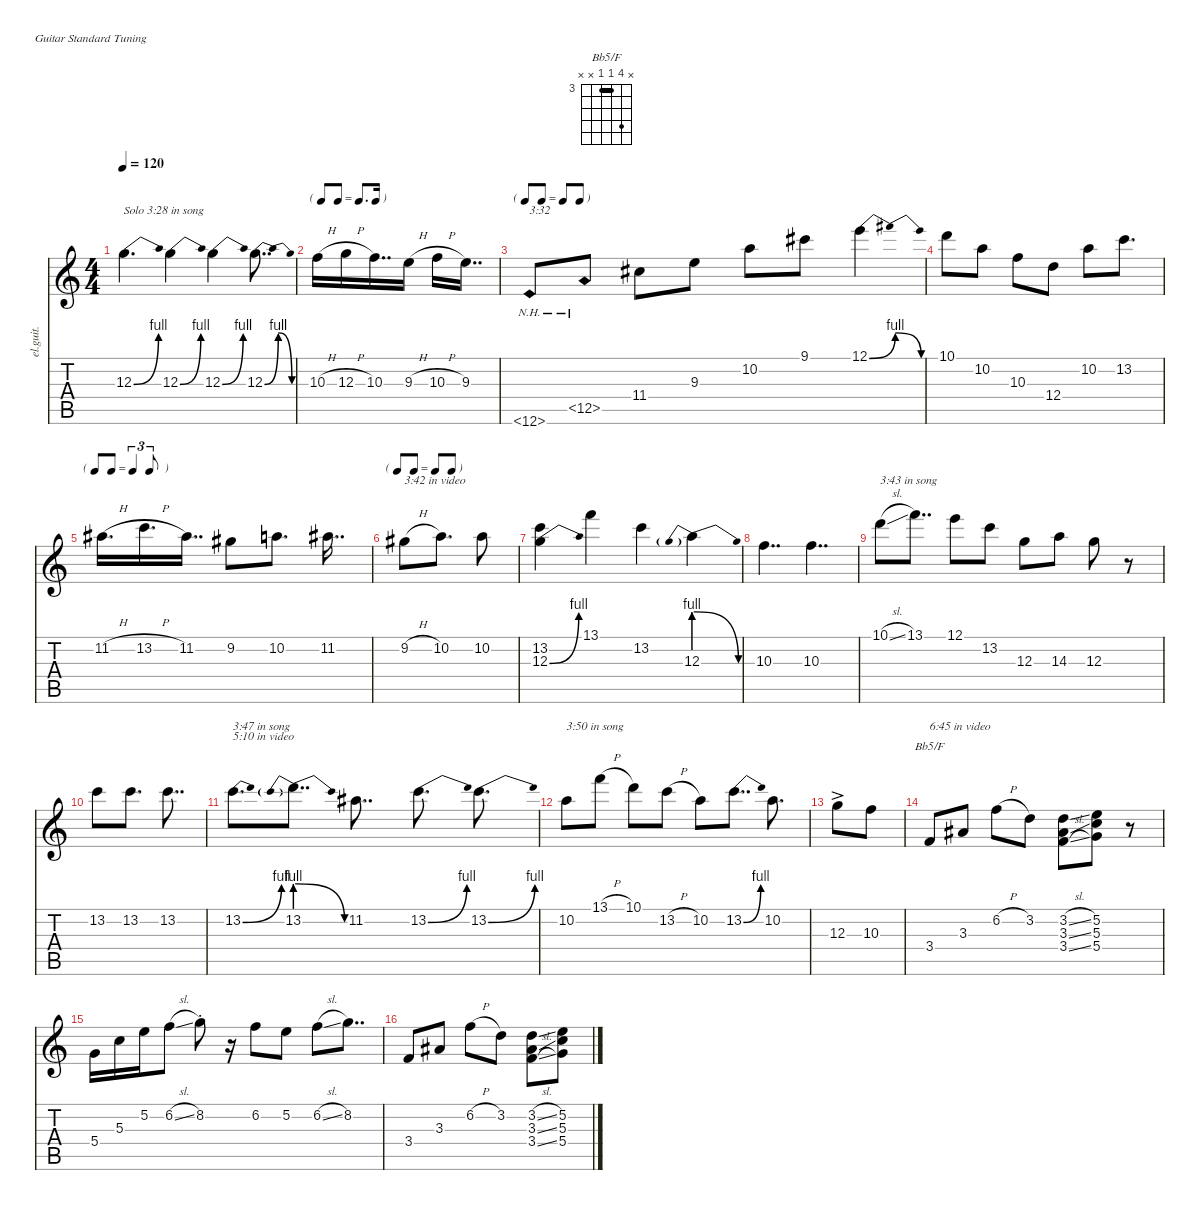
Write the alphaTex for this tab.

\defaultSystemsLayout 4
\hideDynamics
\bracketExtendMode nobrackets
\otherSystemsTrackNameOrientation horizontal
\track ("Lead" "el.guit.") {instrument electricguitarclean}
\staff {score tabs}
\tuning (E4 B3 G3 D3 A2 E2)
\chord ("Bb5/F" x 6 3 3 x x) {firstfret 3 showfingering false barre 3}
\ts (4 4)
\tempo 120
\clef g2
\ks c
12.3{be (bend 0 0 15 4)}.4{d txt "Solo 3:28 in song" dy mf beam Down} 12.3{be (bend 0 0 15 4)}.4{beam Down} 12.3{be (bend 0 0 15 4)}.4{beam Down} 12.3{be (bendrelease 0 0 10.2 4 20.4 4 30 0)}.8{dd beam Down} |
\tf dotted8th
10.3{h}.16{beam Down} 12.3{h}.16{beam Down} 10.3.16{dd beam Down} 9.3{h}.16{beam Down} 10.3{h}.16{beam Down} 9.3.16{dd beam Down} |
\tf none
12.6{nh}.8{txt "3:32" beam Up} 12.5{nh}.8{beam Up} 11.4{acc #}.8{beam Down} 9.3.8{beam Down} 10.2.8{beam Down} 9.1{acc #}.8{beam Down} 12.1{be (bendrelease 0 0 10.2 4 20.4 4 30 0)}.4{beam Down} |
10.1.8{beam Down} 10.2.8{beam Down} 10.3.8{beam Down} 12.4.8{beam Down} 10.2.8{beam Down} 13.2.8{d beam Down} |
\tf triplet8th
11.2{h acc #}.16{d beam Down} 13.2{h}.16{d beam Down} 11.2{acc #}.16{dd beam Down} 9.2{acc #}.8{beam Down} 10.2.8{d beam Down} 11.2{acc #}.16{dd beam Down} |
\tf none
9.2{h acc #}.8{txt "3:42 in video" beam Down} 10.2.8{d beam Down} 10.2.8{beam Down} |
(13.2 12.3{be (bend 0 0 15 4)}).4{beam Down} 13.1.4{beam Down} 13.2.4{beam Down} 12.3{be (prebendrelease 0 4 15 0)}.4{beam Down} |
10.3.4{dd beam Down} 10.3.4{dd beam Down} |
10.1{sl}.8{txt "3:43 in song" beam Down} 13.1.8{dd beam Down} 12.1.8{beam Down} 13.2.8{beam Down} 12.3.8{beam Down} 14.3.8{beam Down} 12.3.8{beam Down} r.8{beam Down} |
13.2.8{beam Down} 13.2.8{d beam Down} 13.2.8{dd beam Down} |
13.2{be (bend 0 0 15 4)}.8{d txt "3:47 in song\n5:10 in video" beam Down} 13.2{be (prebendrelease 0 4 15 0)}.8{dd beam Down} 11.2{acc #}.8{dd beam Down} 13.2{be (bend 0 0 15 4)}.8{d beam Down} 13.2{be (bend 0 0 15 4)}.8{d beam Down} |
10.2.8{txt "3:50 in song" beam Down} 13.1{h}.8{beam Down} 10.1.8{beam Down} 13.2{h}.8{beam Down} 10.2.8{beam Down} 13.2{be (bend 0 0 15 4)}.8{dd beam Down} 10.2.8{d beam Down} |
12.3{ac}.8{beam Down} 10.3.8{beam Down} |
3.4.8{ch "Bb5/F" txt "6:45 in video" beam Up} 3.3{acc #}.8{beam Up} 6.2{h}.8{beam Down} 3.2.8{beam Down} (3.2{sl} 3.3{sl acc #} 3.4{sl}).8{beam Down} (5.2 5.3 5.4).8{beam Down} r.8{beam Down} |
5.4.16{beam Down} 5.3.16{beam Down} 5.2.16{beam Down} 6.2{sl}.8{beam Down} 8.2{st}.8{beam Down} r.16{beam Down} 6.2.8{beam Down} 5.2.8{beam Down} 6.2{sl}.8{beam Down} 8.2.8{dd beam Down} |
3.4.8{beam Up} 3.3{acc #}.8{beam Up} 6.2{h}.8{beam Down} 3.2.8{beam Down} (3.2{sl} 3.3{sl acc #} 3.4{sl}).8{beam Down} (5.2 5.3 5.4).8{beam Down}
